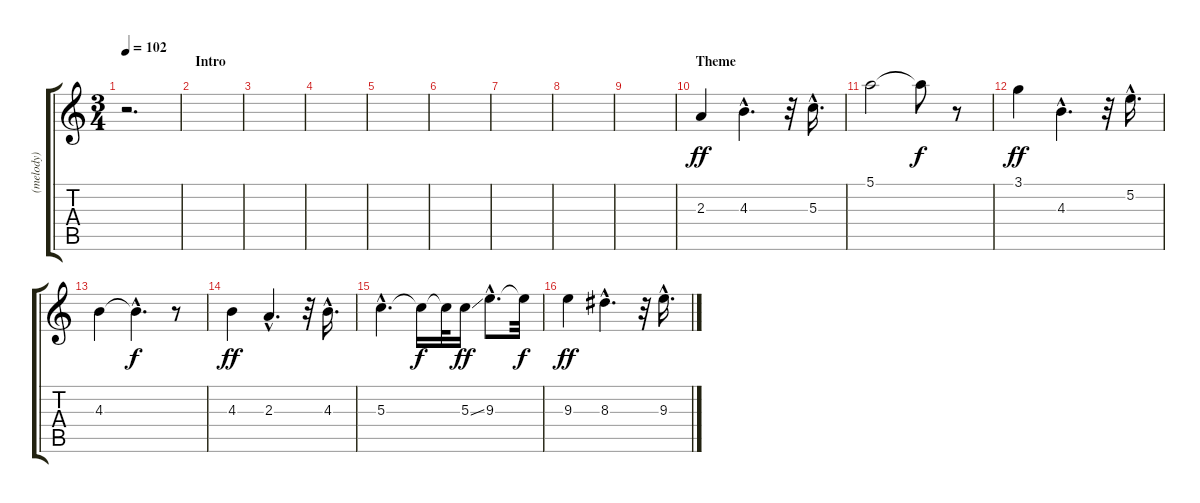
\track ("(melody)" "(melody)") {instrument acousticguitarsteel}
\staff {score tabs}
\tuning (E4 B3 G3 D3 A2 E2) {hide}
\ts (3 4)
\tempo 102
\clef g2
\ks c
r.2{d dy ff instrument acousticguitarsteel} |
\section ("" "Intro")
|
|
|
|
|
|
|
|
\section ("" "Theme")
2.3.4 4.3{hac}.4{d} r.32 5.3{hac}.16{d} |
5.1.2 5.1{t}.8{dy f} r.8 |
3.1.4{dy ff} 4.3{hac}.4{d} r.32 5.2{hac}.16{d} |
4.3.4 4.3{hac t}.4{d dy f} r.8 |
4.3.4{dy ff} 2.3{hac}.4{d} r.32 4.3{hac}.16{d} |
5.3{hac}.4{d} 5.3{t}.16{dy f} 5.3{t}.32 5.3{ss}.16{dy ff} 9.3{hac}.8{d} 9.3{t}.32{dy f} |
9.3.4{dy ff} 8.3{hac}.4{d} r.32 9.3{hac}.16{d}
